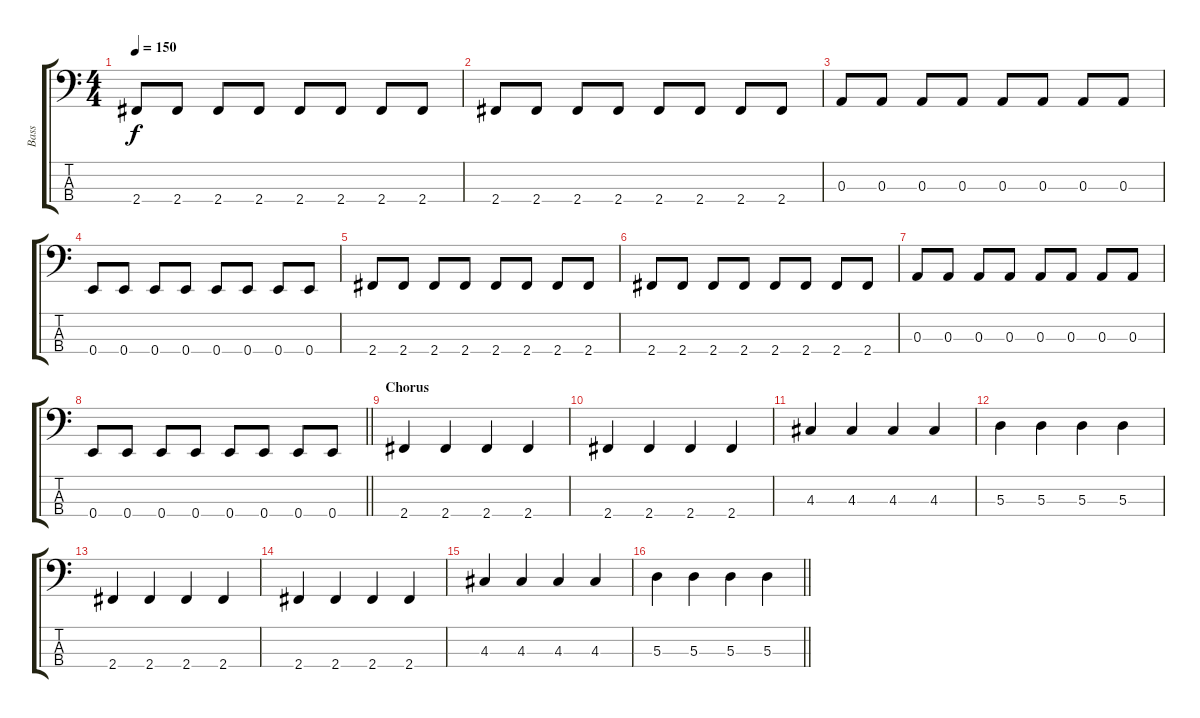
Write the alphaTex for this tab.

\track ("Bass" "Bass") {instrument electricbassfinger}
\staff {score tabs}
\tuning (G2 D2 A1 E1) {hide}
\ts (4 4)
\tempo 150
\clef f4
\ks c
2.4.8{dy f} 2.4.8 2.4.8 2.4.8 2.4.8 2.4.8 2.4.8 2.4.8 |
2.4.8 2.4.8 2.4.8 2.4.8 2.4.8 2.4.8 2.4.8 2.4.8 |
0.3.8 0.3.8 0.3.8 0.3.8 0.3.8 0.3.8 0.3.8 0.3.8 |
0.4.8 0.4.8 0.4.8 0.4.8 0.4.8 0.4.8 0.4.8 0.4.8 |
2.4.8 2.4.8 2.4.8 2.4.8 2.4.8 2.4.8 2.4.8 2.4.8 |
2.4.8 2.4.8 2.4.8 2.4.8 2.4.8 2.4.8 2.4.8 2.4.8 |
0.3.8 0.3.8 0.3.8 0.3.8 0.3.8 0.3.8 0.3.8 0.3.8 |
\barLineRight lightlight
0.4.8 0.4.8 0.4.8 0.4.8 0.4.8 0.4.8 0.4.8 0.4.8 |
\section ("" "Chorus")
2.4.4 2.4.4 2.4.4 2.4.4 |
2.4.4 2.4.4 2.4.4 2.4.4 |
4.3.4 4.3.4 4.3.4 4.3.4 |
5.3.4 5.3.4 5.3.4 5.3.4 |
2.4.4 2.4.4 2.4.4 2.4.4 |
2.4.4 2.4.4 2.4.4 2.4.4 |
4.3.4 4.3.4 4.3.4 4.3.4 |
\barLineRight lightlight
5.3.4 5.3.4 5.3.4 5.3.4
